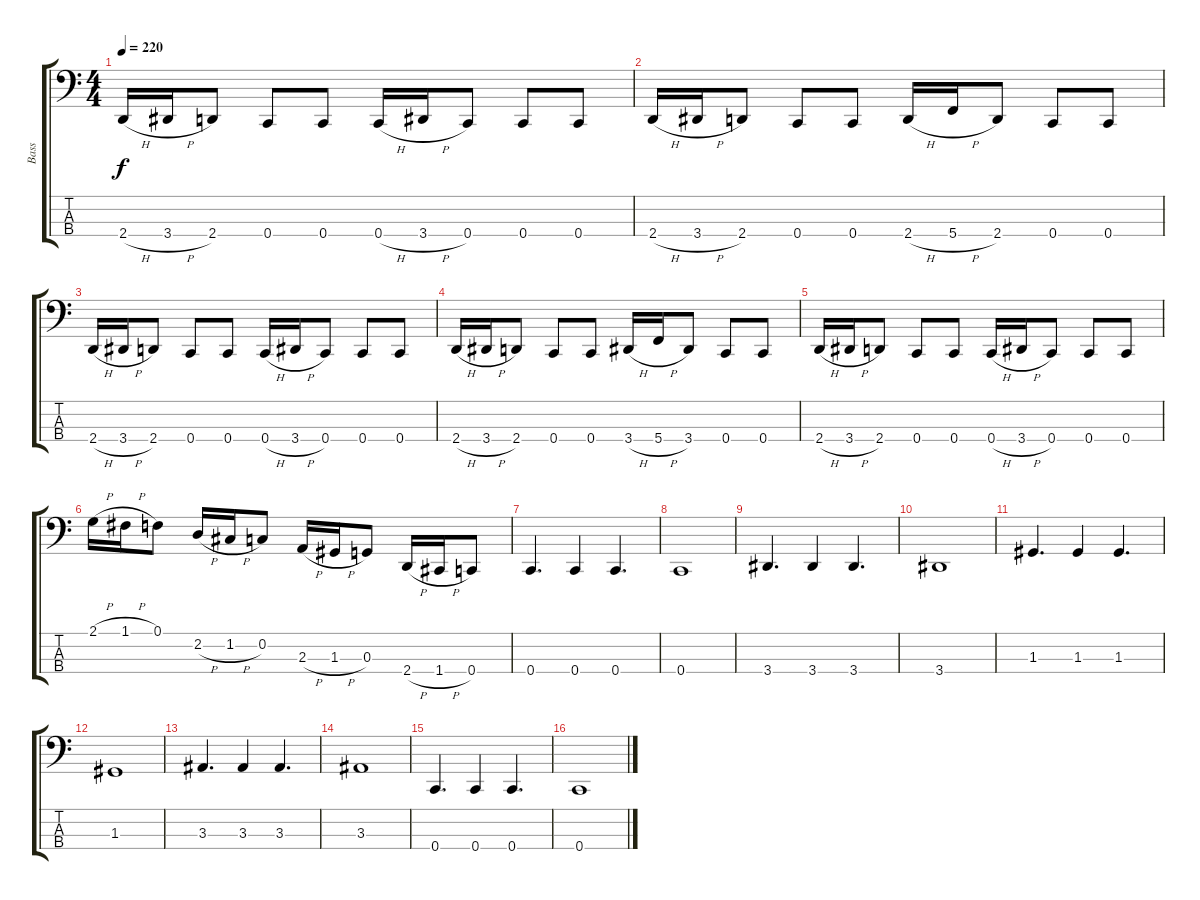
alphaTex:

\track ("Bass" "Bass") {instrument electricbasspick}
\staff {score tabs}
\tuning (F2 C2 G1 C1) {hide}
\ts (4 4)
\tempo 220
\clef f4
\ks c
2.4{h}.16{dy f} 3.4{h}.16 2.4.8 0.4.8 0.4.8 0.4{h}.16 3.4{h}.16 0.4.8 0.4.8 0.4.8 |
2.4{h}.16 3.4{h}.16 2.4.8 0.4.8 0.4.8 2.4{h}.16 5.4{h}.16 2.4.8 0.4.8 0.4.8 |
2.4{h}.16 3.4{h}.16 2.4.8 0.4.8 0.4.8 0.4{h}.16 3.4{h}.16 0.4.8 0.4.8 0.4.8 |
2.4{h}.16 3.4{h}.16 2.4.8 0.4.8 0.4.8 3.4{h}.16 5.4{h}.16 3.4.8 0.4.8 0.4.8 |
2.4{h}.16 3.4{h}.16 2.4.8 0.4.8 0.4.8 0.4{h}.16 3.4{h}.16 0.4.8 0.4.8 0.4.8 |
2.1{h}.16 1.1{h}.16 0.1.8 2.2{h}.16 1.2{h}.16 0.2.8 2.3{h}.16 1.3{h}.16 0.3.8 2.4{h}.16 1.4{h}.16 0.4.8 |
0.4.4{d} 0.4.4 0.4.4{d} |
0.4.1 |
3.4.4{d} 3.4.4 3.4.4{d} |
3.4.1 |
1.3.4{d} 1.3.4 1.3.4{d} |
1.3.1 |
3.3.4{d} 3.3.4 3.3.4{d} |
3.3.1 |
0.4.4{d} 0.4.4 0.4.4{d} |
0.4.1
